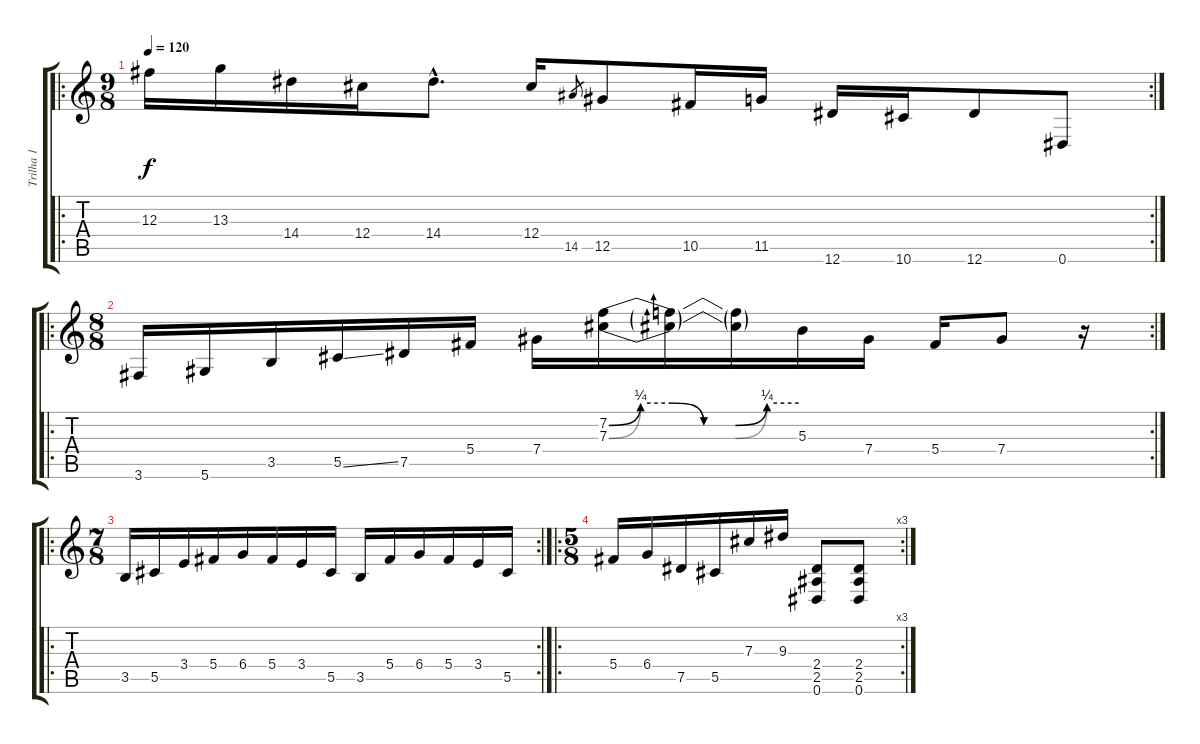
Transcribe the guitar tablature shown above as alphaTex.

\track ("Trilha 1" "Trilha 1") {instrument distortionguitar}
\staff {score tabs}
\tuning (Eb4 Bb3 Gb3 Db3 Ab2 Eb2) {hide}
\ro
\rc 2
\ts (9 8)
\tempo 120
\clef g2
\ks c
12.3.16{dy f instrument distortionguitar} 13.3.16 14.4.16 12.4.16 14.4{hac}.8{d} 12.4.16 14.5.8{gr} 12.5.8 10.5.16 11.5.16 12.6.16 10.6.16 12.6.8 0.6.8 |
\ro
\rc 2
\ts (8 8)
3.6.16 5.6.16 3.5.16 5.5{ss}.16 7.5.16 5.4.16 7.4.16 (7.2{be (custom 0 0 10 1 20 1 30 0 40 0 50 1 60 1)} 7.3{be (custom 0 0 10 1 20 1 30 0 40 0 50 1 60 1)}).16 (7.2{t} 7.3{t}).16 (7.2{t} 7.3{t}).16 5.3.16 7.4.16 5.4.16 7.4.8 r.16 |
\ro
\rc 2
\ts (7 8)
3.5.16 5.5.16 3.4.16 5.4.16 6.4.16 5.4.16 3.4.16 5.5.16 3.5.16 5.4.16 6.4.16 5.4.16 3.4.16 5.5.16 |
\ro
\rc 3
\ts (5 8)
5.4.16 6.4.16 7.5.16 5.5.16 7.3.16 9.3.16 (2.4 2.5 0.6).8 (2.4 2.5 0.6).8
